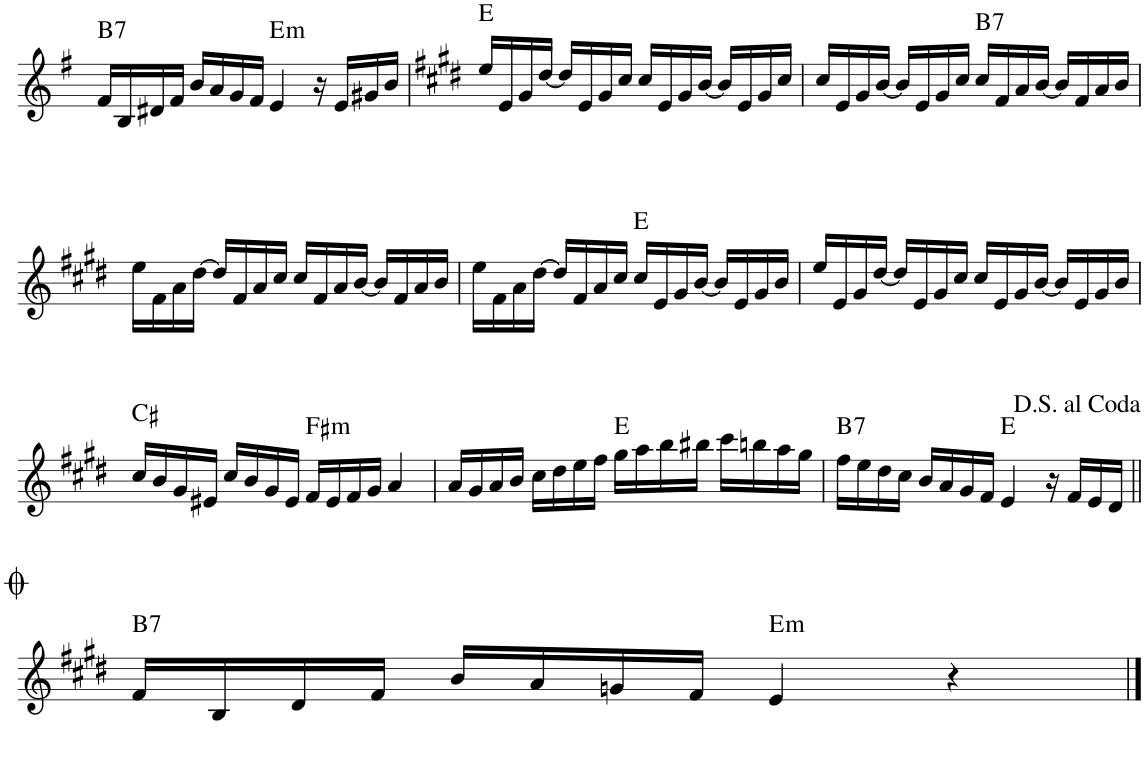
**kern	**harte
*part1	*part1
*staff1	*
*I"Piano	*
*I'Pno.	*
!!LO:PB:g=z
*clefG2	*
*k[f#]	*
*M4/4	*
=25	=25
!	!LO:H:kt=7
16f#/LL	B:7
16B/	.
16d#X/	.
16f#/JJ	.
16b/LL	.
16a/	.
16g/	.
16f#/JJ	.
!	!LO:H:kt=m
4e/	E:min
16r	.
16e/LL	.
16g#X/	.
16b/JJ	.
=26	=26
*k[f#c#g#d#]	*
16ee/LL	E:maj
16e/	.
16g#/	.
[16dd#/JJ	.
16dd#/LL]	.
16e/	.
16g#/	.
16cc#/JJ	.
16cc#/LL	.
16e/	.
16g#/	.
[16b/JJ	.
16b/LL]	.
16e/	.
16g#/	.
16cc#/JJ	.
=27	=27
16cc#/LL	.
16e/	.
16g#/	.
[16b/JJ	.
16b/LL]	.
16e/	.
16g#/	.
16cc#/JJ	.
!	!LO:H:kt=7
16cc#/LL	B:7
16f#/	.
16a/	.
[16b/JJ	.
16b/LL]	.
16f#/	.
16a/	.
16b/JJ	.
!!LO:LB:g=z
=28	=28
16ee\LL	.
16f#\	.
16a\	.
[16dd#\JJ	.
16dd#/LL]	.
16f#/	.
16a/	.
16cc#/JJ	.
16cc#/LL	.
16f#/	.
16a/	.
[16b/JJ	.
16b/LL]	.
16f#/	.
16a/	.
16b/JJ	.
=29	=29
16ee\LL	.
16f#\	.
16a\	.
[16dd#\JJ	.
16dd#/LL]	.
16f#/	.
16a/	.
16cc#/JJ	.
16cc#/LL	E:maj
16e/	.
16g#/	.
[16b/JJ	.
16b/LL]	.
16e/	.
16g#/	.
16b/JJ	.
=30	=30
16ee/LL	.
16e/	.
16g#/	.
[16dd#/JJ	.
16dd#/LL]	.
16e/	.
16g#/	.
16cc#/JJ	.
16cc#/LL	.
16e/	.
16g#/	.
[16b/JJ	.
16b/LL]	.
16e/	.
16g#/	.
16b/JJ	.
!!LO:LB:g=z
=31	=31
16cc#/LL	C#:maj
16b/	.
16g#/	.
16e#X/JJ	.
16cc#/LL	.
16b/	.
16g#/	.
16e#/JJ	.
!	!LO:H:kt=m
16f#/LL	F#:min
16e#/	.
16f#/	.
16g#/JJ	.
4a/	.
=32	=32
16a/LL	.
16g#/	.
16a/	.
16b/JJ	.
16cc#\LL	.
16dd#\	.
16ee\	.
16ff#\JJ	.
16gg#\LL	E:maj
16aa\	.
16bb\	.
16bb#X\JJ	.
16ccc#\LL	.
16bbn\	.
16aa\	.
16gg#\JJ	.
=33	=33
!	!LO:H:kt=7
16ff#\LL	B:7
16ee\	.
16dd#\	.
16cc#\JJ	.
16b/LL	.
16a/	.
16g#/	.
16f#/JJ	.
4e/	E:maj
16r	.
16f#/LL	.
16e/	.
16d#/JJ	.
!!LO:LB:g=z
=34||	=34||
!	!LO:H:kt=7
16f#/LL	B:7
16B/	.
16d#/	.
16f#/JJ	.
16b/LL	.
16a/	.
16gn/	.
16f#/JJ	.
!	!LO:H:kt=m
4e/	E:min
4r	.
==	==
*-	*-
